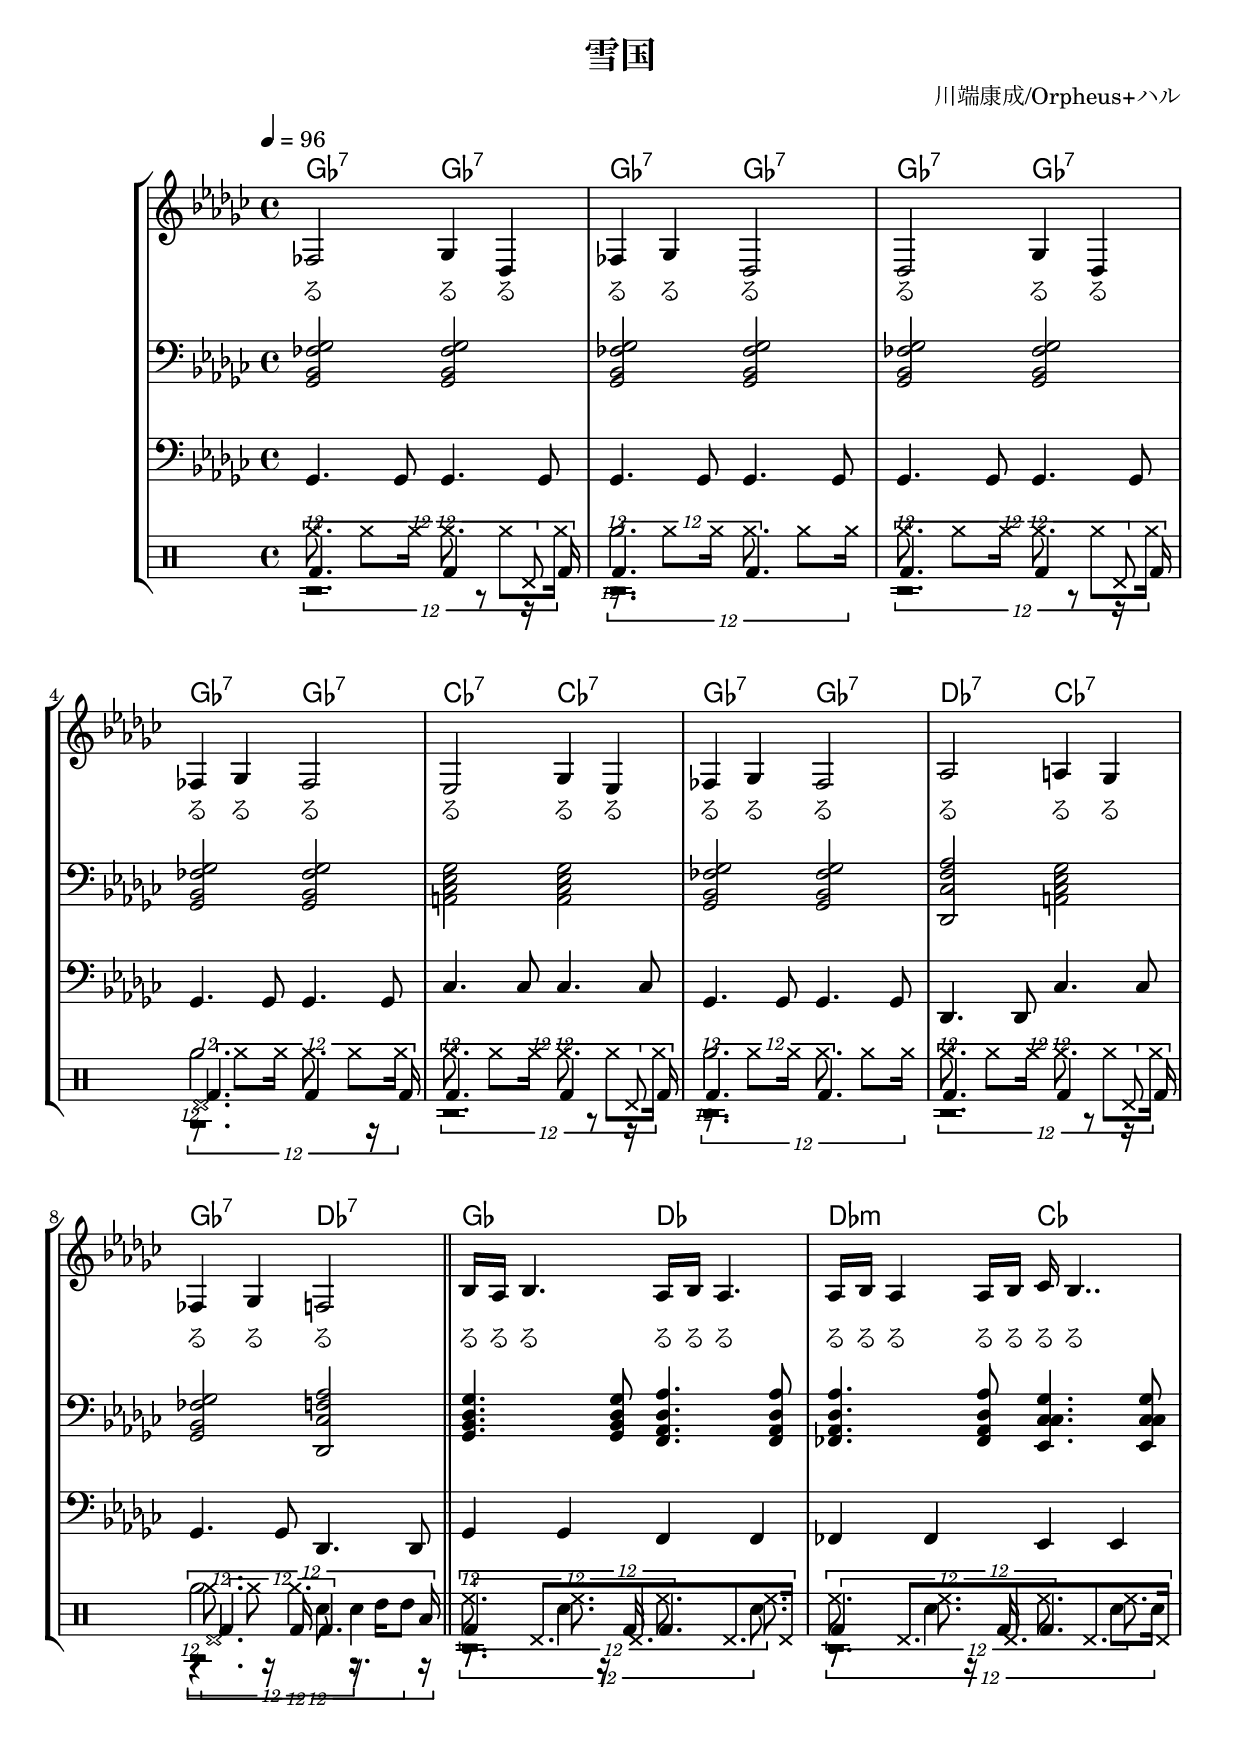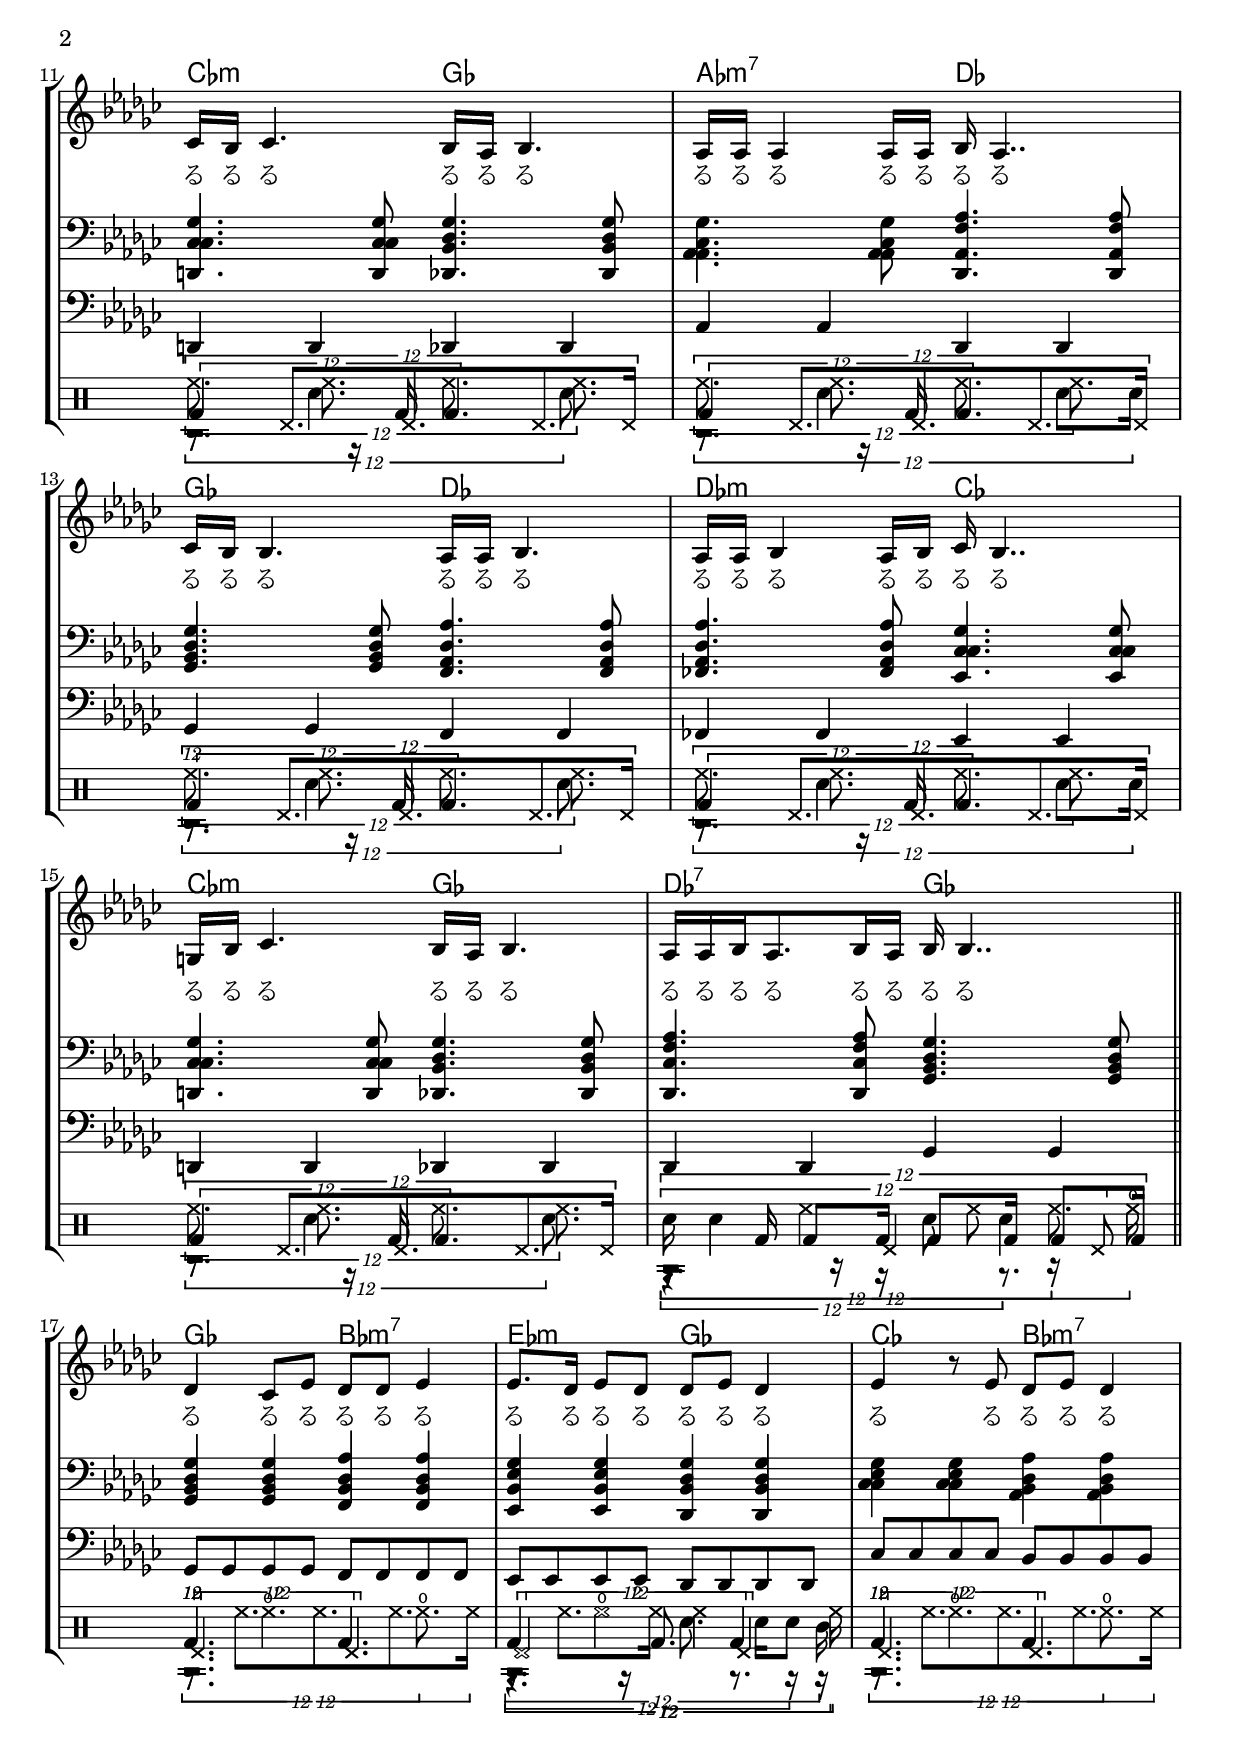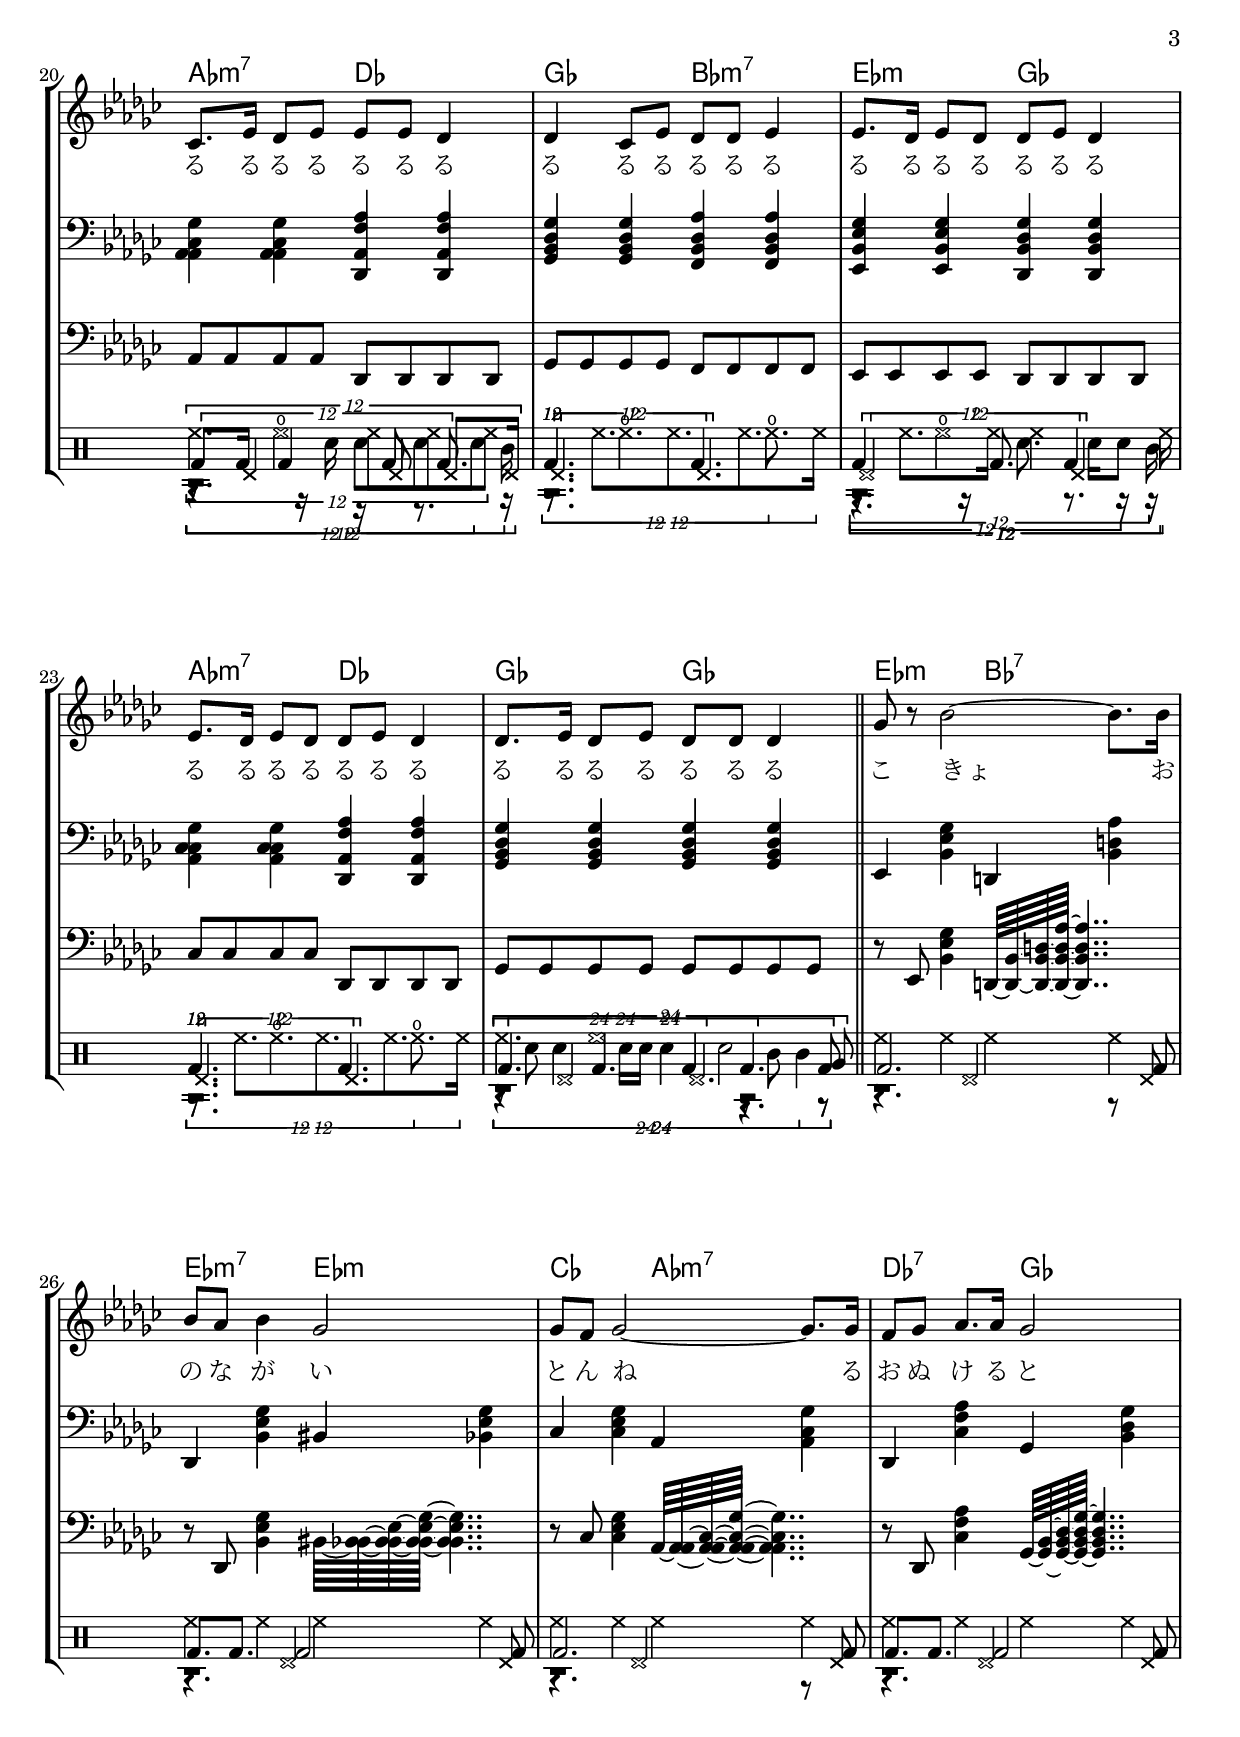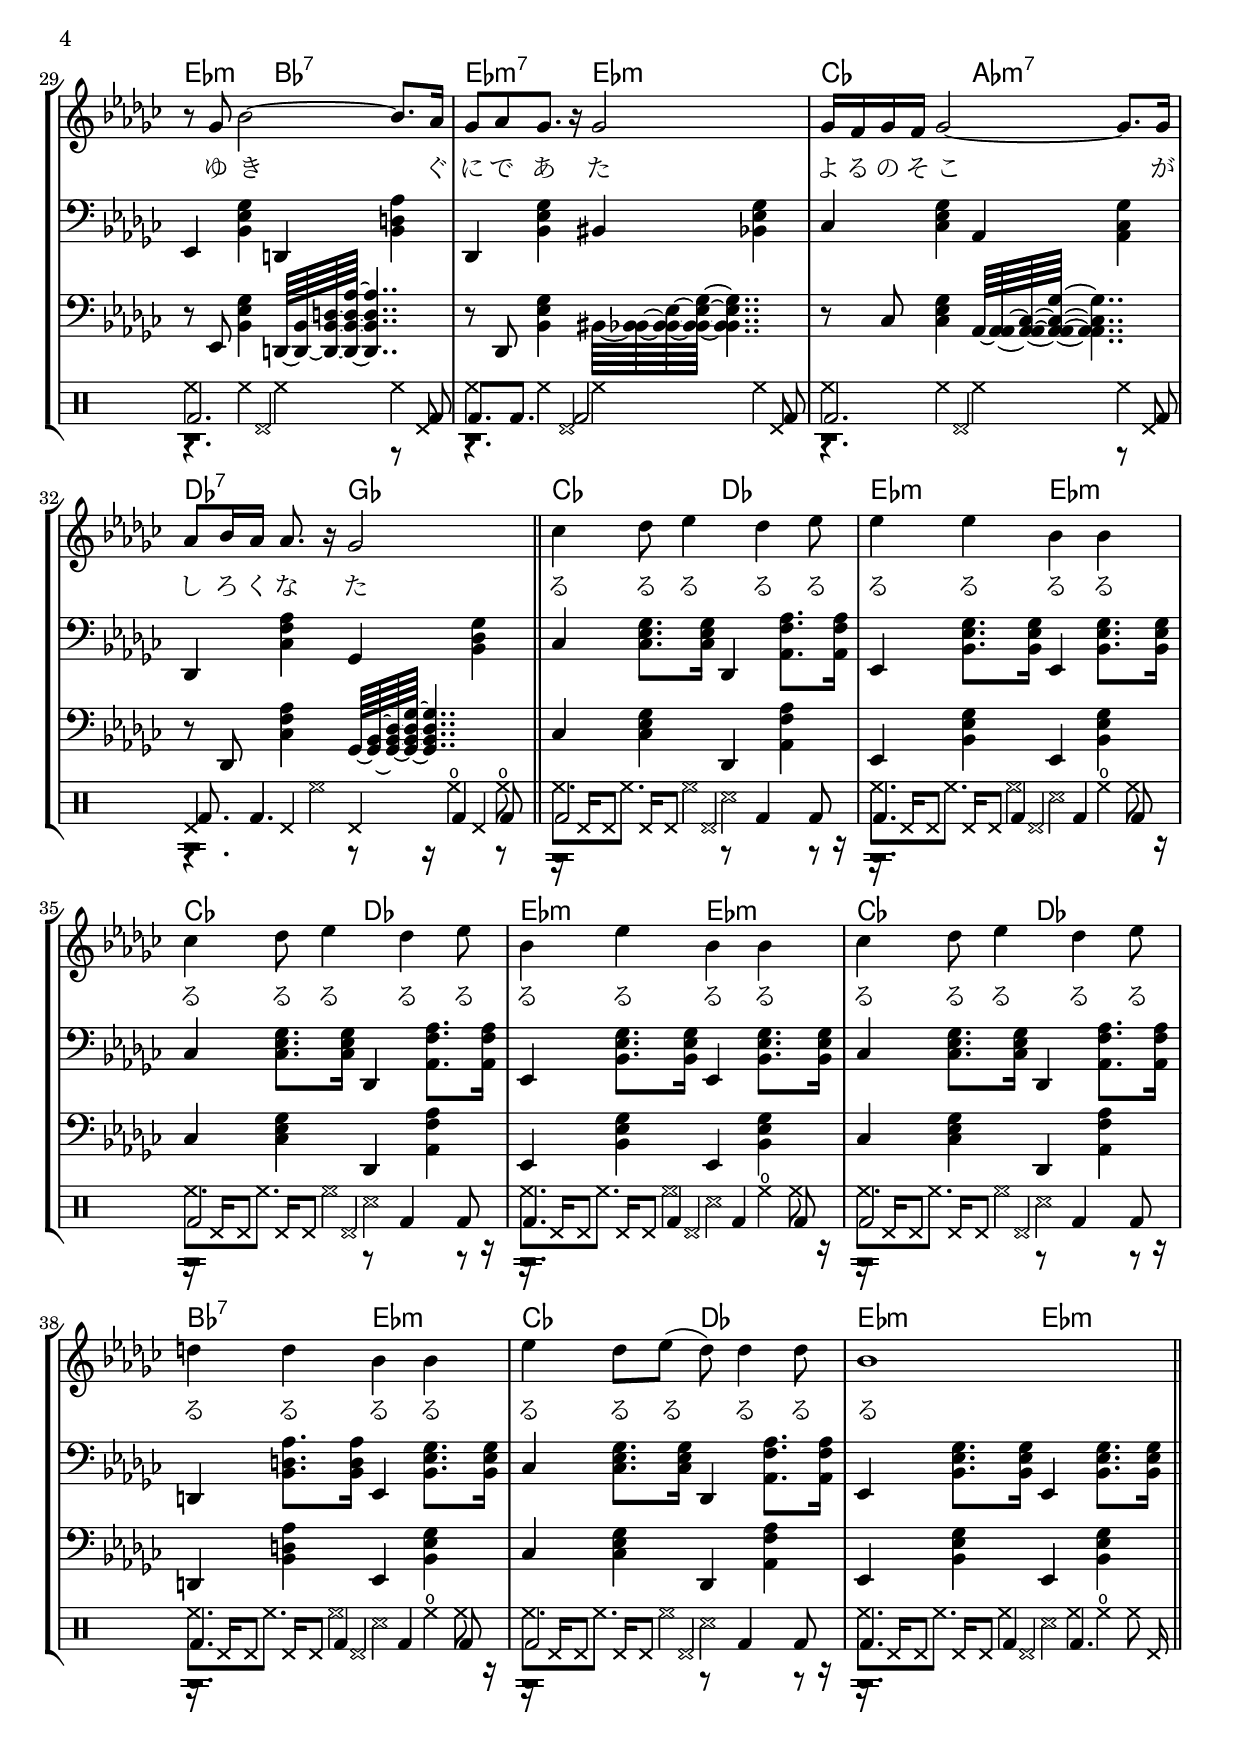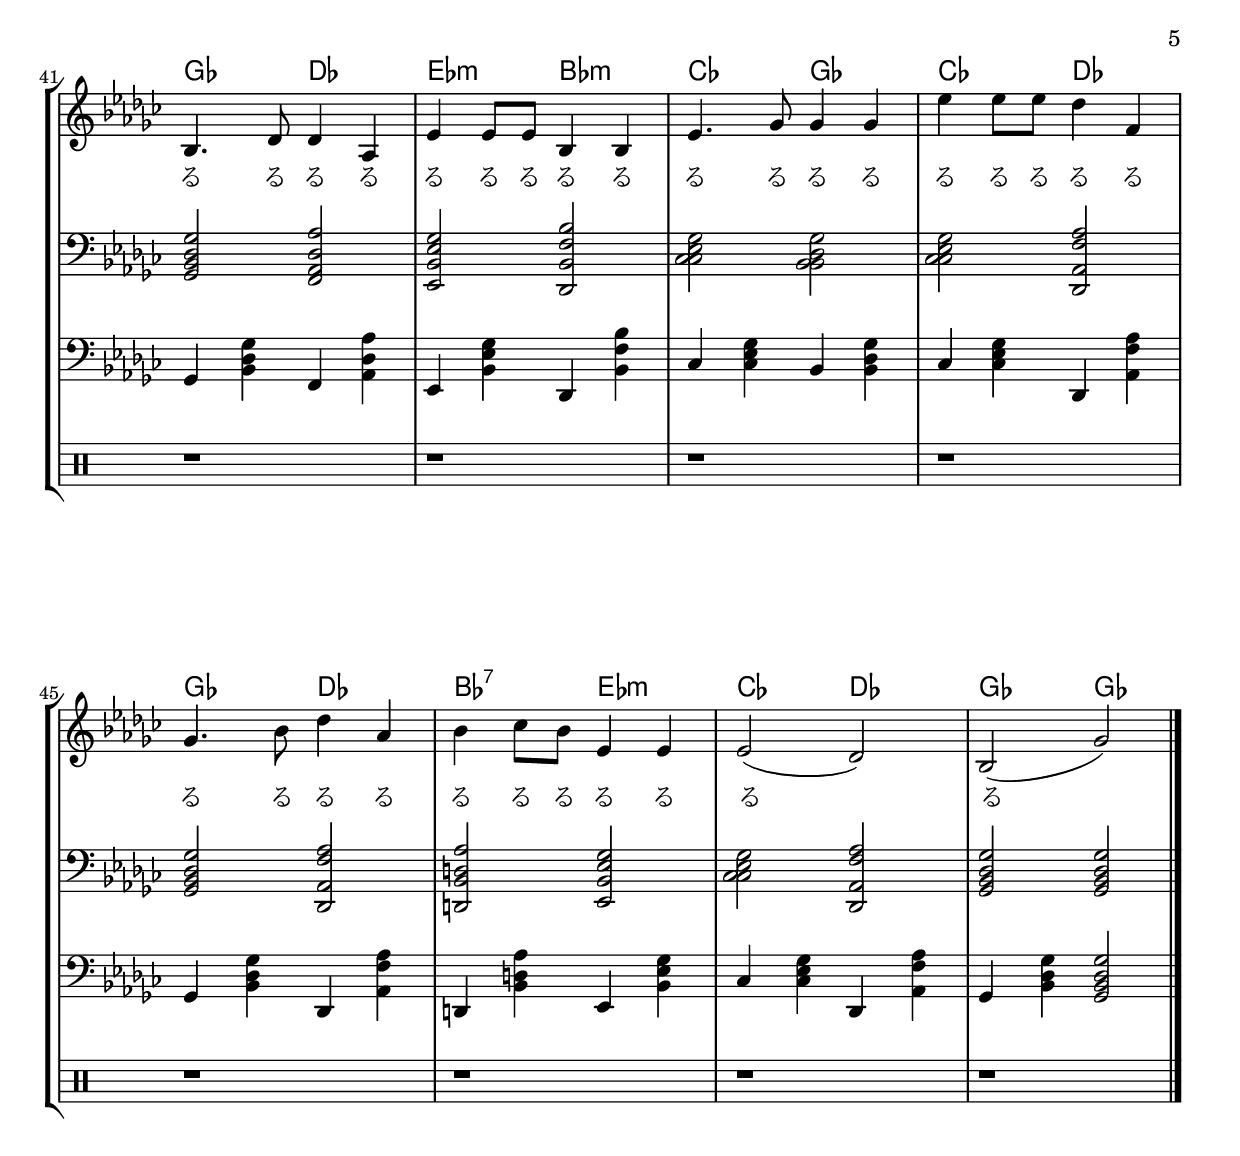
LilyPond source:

\version "2.12.1"

\header {
	title = \markup {雪国}
	composer = \markup \center-column {川端康成/Orpheus+ハル}
}

harmony = \chordmode {
	ges2:7 ges:7 ges:7 ges:7 ges:7 ges:7 ges:7 ges:7 ces:7 ces:7 ges:7 ges:7 des:7 ces:7 ges:7 des:7 

	ges des des:m ces ces:m ges as:min7 des ges des des:m ces ces:m ges des:7 ges 

	ges bes:min7 es:m ges ces bes:min7 as:min7 des ges bes:min7 es:m ges as:min7 des ges ges 

	es:m bes:7 es:min7 es:m ces as:min7 des:7 ges es:m bes:7 es:min7 es:m ces as:min7 des:7 ges 

	ces des es:m es:m ces des es:m es:m ces des bes:7 es:m ces des es:m es:m 

	ges des es:m bes:m ces ges ces des ges des bes:7 es:m ces des ges ges 
}

melody = {
	\set Staff.midiInstrument = #"Contrabass"
		\key ges \major
	\tempo 4 = 96
 fes2  ges4  des4 
	fes4  ges4  des2 
	des2  ges4  des4 
	fes4  ges4  fes2 
	es2  ges4  es4 
	fes4  ges4  fes2 
	as2  a4  ges4 
	fes4  ges4  f2
	\set Staff.midiInstrument = #"Cello"
	 bes16  as16  bes4.  as16  bes16  as4. 
	as16  bes16  as4  as16  bes16  ces'16  bes4.. 
	ces'16  bes16  ces'4.  bes16  as16  bes4. 
	as16  as16  as4  as16  as16  bes16  as4.. 
	ces'16  bes16  bes4.  as16  as16  bes4. 
	as16  as16  bes4  as16  bes16  ces'16  bes4.. 
	g16  bes16  ces'4.  bes16  as16  bes4. 
	as16  as16  bes16  as8.  bes16  as16  bes16  bes4..
	\set Staff.midiInstrument = #"Viola"
	 des'4  ces'8  es'8  des'8  des'8  es'4 
	es'8.  des'16  es'8  des'8  des'8  es'8  des'4 
	es'4  r8  es'8  des'8  es'8  des'4 
	ces'8.  es'16  des'8  es'8  es'8  es'8  des'4 
	des'4  ces'8  es'8  des'8  des'8  es'4 
	es'8.  des'16  es'8  des'8  des'8  es'8  des'4 
	es'8.  des'16  es'8  des'8  des'8  es'8  des'4 
	des'8.  es'16  des'8  es'8  des'8  des'8  des'4
	\set Staff.midiInstrument = #"fss0.32"
	 ges'8  r8  bes'2~bes'8.  bes'16 
	bes'8  as'8  bes'4  ges'2 
	ges'8  f'8  ges'2~ges'8.  ges'16 
	f'8  ges'8  as'8.  as'16  ges'2 
	r8  ges'8  bes'2~bes'8.  as'16 
	ges'8  as'8  ges'8.  r16  ges'2 
	ges'16  f'16  ges'16  f'16  ges'2~ges'8.  ges'16 
	as'8  bes'16  as'16  as'8.  r16  ges'2
	\set Staff.midiInstrument = #"Violin"
	 ces''4  des''8  es''4  des''4  es''8 
	es''4  es''4  bes'4  bes'4 
	ces''4  des''8  es''4  des''4  es''8 
	bes'4  es''4  bes'4  bes'4 
	ces''4  des''8  es''4  des''4  es''8 
	d''4  d''4  bes'4  bes'4 
	es''4  des''8  es''8  (des''8)  des''4  des''8 
	bes'1
	\set Staff.midiInstrument = #"String Ensemble 1"
	 bes4.  des'8  des'4  as4 
	es'4  es'8  es'8  bes4  bes4 
	es'4.  ges'8  ges'4  ges'4 
	es''4  es''8  es''8  des''4  f'4 
	ges'4.  bes'8  des''4  as'4 
	bes'4  ces''8  bes'8  es'4  es'4 
	es'2  (des'2) 
	bes2  (ges'2)
	\bar "|."
}

words = \lyricmode {
	る  る  る  る  る  る  る  る  る  る  る  る  る  る  る  る  る  る  る  る  る  る  る  る  
	る  る  る  る  る  る  る  る  る  る  る  る  る  る  る  る  る  る  る  る  る  る  る  る  る  る  る  る  る  る  る  る  る  る  る  る  る  る  る  る  る  る  る  る  る  る  る  る  る  る  る  る  る  
	る  る  る  る  る  る  る  る  る  る  る  る  る  る  る  る  る  る  る  る  る  る  る  る  る  る  る  る  る  る  る  る  る  る  る  る  る  る  る  る  る  る  る  る  る  る  る  る  る  る  る  る  
	こ  きょ  お  の  な  が  い  と  ん  ね  る  お  ぬ  け  る  と  ゆ  き  ぐ  に  で  あ  た  よ  る  の  そ  こ  が  し  ろ  く  な  た  
	る  る  る  る  る  る  る  る  る  る  る  る  る  る  る  る  る  る  る  る  る  る  る  る  る  る  る  る  る  る  る  る  る  
	る  る  る  る  る  る  る  る  る  る  る  る  る  る  る  る  る  る  る  る  る  る  る  る  る  る  る  る  る  
}

tempochange = {
	\tempo 4 = 96
	r1 | r1 | r1 | r1 | r1 | r1 | r1 | r1 \bar "||"
	\tempo 4 = 96
	r1 | r1 | r1 | r1 | r1 | r1 | r1 | r1 \bar "||"
	\tempo 4 = 96
	r1 | r1 | r1 | r1 | r1 | r1 | r1 | r1 \bar "||"
	\tempo 4 = 96
	r1 | r1 | r1 | r1 | r1 | r1 | r1 | r1 \bar "||"
	\tempo 4 = 96
	r1 | r1 | r1 | r1 | r1 | r1 | r1 | r1 \bar "||"
	\tempo 4 = 96
	r1 | r1 | r1 | r1 | r1 | r1 | r1 | r1 \bar "|."
}

mainacc = {
	\clef bass
	\set Staff.midiInstrument = #"Lead 1 (square)"
	\key ges \major
	\tempo 4 = 96
	<ges, bes, fes ges>2
	<ges, bes, fes ges>2
	<ges, bes, fes ges>2
	<ges, bes, fes ges>2
	<ges, bes, fes ges>2
	<ges, bes, fes ges>2
	<ges, bes, fes ges>2
	<ges, bes, fes ges>2
	<ces a, es ges>2
	<ces a, es ges>2
	<ges, bes, fes ges>2
	<ges, bes, fes ges>2
	<des, ces f as>2
	<ces a, es ges>2
	<ges, bes, fes ges>2
	<des, ces f as>2
	\bar "||"

	\set Staff.midiInstrument = #"Lead 2 (sawtooth)"
	<ges, bes, des ges>4. <ges, bes, des ges>8
	<f, as, des as>4. <f, as, des as>8
	<fes, as, des as>4. <fes, as, des as>8
	<es, ces ces ges>4. <es, ces ces ges>8
	<d, ces ces ges>4. <d, ces ces ges>8
	<des, bes, des ges>4. <des, bes, des ges>8
	<as, as, ces ges>4. <as, as, ces ges>8
	<des, as, f as>4. <des, as, f as>8
	<ges, bes, des ges>4. <ges, bes, des ges>8
	<f, as, des as>4. <f, as, des as>8
	<fes, as, des as>4. <fes, as, des as>8
	<es, ces ces ges>4. <es, ces ces ges>8
	<d, ces ces ges>4. <d, ces ces ges>8
	<des, bes, des ges>4. <des, bes, des ges>8
	<des, ces f as>4. <des, ces f as>8
	<ges, bes, des ges>4. <ges, bes, des ges>8
	\bar "||"

	\set Staff.midiInstrument = #"Lead 7 (fifths)"
	<ges, bes, des ges>4 <ges, bes, des ges>4
	<f, bes, des as>4 <f, bes, des as>4
	<es, bes, es ges>4 <es, bes, es ges>4
	<des, bes, des ges>4 <des, bes, des ges>4
	<ces ces es ges>4 <ces ces es ges>4
	<bes, as, des as>4 <bes, as, des as>4
	<as, as, ces ges>4 <as, as, ces ges>4
	<des, as, f as>4 <des, as, f as>4
	<ges, bes, des ges>4 <ges, bes, des ges>4
	<f, bes, des as>4 <f, bes, des as>4
	<es, bes, es ges>4 <es, bes, es ges>4
	<des, bes, des ges>4 <des, bes, des ges>4
	<ces as, ces ges>4 <ces as, ces ges>4
	<des, as, f as>4 <des, as, f as>4
	<ges, bes, des ges>4 <ges, bes, des ges>4
	<ges, bes, des ges>4 <ges, bes, des ges>4
	\bar "||"

	\set Staff.midiInstrument = #"Synth Bass 1"
	es,4 <bes, es ges>4
	d,4 <bes, d as>4
	des,4 <bes, es ges>4
	bis,4 <bes, es ges>4
	ces4 <ces es ges>4
	as,4 <as, ces ges>4
	des,4 <ces f as>4
	ges,4 <bes, des ges>4
	es,4 <bes, es ges>4
	d,4 <bes, d as>4
	des,4 <bes, es ges>4
	bis,4 <bes, es ges>4
	ces4 <ces es ges>4
	as,4 <as, ces ges>4
	des,4 <ces f as>4
	ges,4 <bes, des ges>4
	\bar "||"

	\set Staff.midiInstrument = #"Blown Bottle"
	ces4 <ces es ges>8. <ces es ges>16
	des,4 <as, f as>8. <as, f as>16
	es,4 <bes, es ges>8. <bes, es ges>16
	es,4 <bes, es ges>8. <bes, es ges>16
	ces4 <ces es ges>8. <ces es ges>16
	des,4 <as, f as>8. <as, f as>16
	es,4 <bes, es ges>8. <bes, es ges>16
	es,4 <bes, es ges>8. <bes, es ges>16
	ces4 <ces es ges>8. <ces es ges>16
	des,4 <as, f as>8. <as, f as>16
	d,4 <bes, d as>8. <bes, d as>16
	es,4 <bes, es ges>8. <bes, es ges>16
	ces4 <ces es ges>8. <ces es ges>16
	des,4 <as, f as>8. <as, f as>16
	es,4 <bes, es ges>8. <bes, es ges>16
	es,4 <bes, es ges>8. <bes, es ges>16
	\bar "||"

	\set Staff.midiInstrument = #"Pad 4 (choir)"
	<ges, bes, des ges>2
	<f, as, des as>2
	<es, bes, es ges>2
	<des, bes, f bes>2
	<ces ces es ges>2
	<bes, bes, des ges>2
	<ces ces es ges>2
	<des, as, f as>2
	<ges, bes, des ges>2
	<des, as, f as>2
	<d, bes, d as>2
	<es, bes, es ges>2
	<ces ces es ges>2
	<des, as, f as>2
	<ges, bes, des ges>2
	<ges, bes, des ges>2
	\bar "|."
}

subacc = {
	\clef bass
	\set Staff.midiInstrument = #"Steel Drums"
	\key ges \major
	\tempo 4 = 96
	ges,4.ges,8
	ges,4.ges,8
	ges,4.ges,8
	ges,4.ges,8
	ges,4.ges,8
	ges,4.ges,8
	ges,4.ges,8
	ges,4.ges,8
	ces4.ces8
	ces4.ces8
	ges,4.ges,8
	ges,4.ges,8
	des,4.des,8
	ces4.ces8
	ges,4.ges,8
	des,4.des,8
	\bar "||"

	\set Staff.midiInstrument = #"Steel Drums"
	ges,4 ges,4
	f,4 f,4
	fes,4 fes,4
	es,4 es,4
	d,4 d,4
	des,4 des,4
	as,4 as,4
	des,4 des,4
	ges,4 ges,4
	f,4 f,4
	fes,4 fes,4
	es,4 es,4
	d,4 d,4
	des,4 des,4
	des,4 des,4
	ges,4 ges,4
	\bar "||"

	\set Staff.midiInstrument = #"Reverse Cymbal"
	ges,8 ges,8 ges,8 ges,8
	f,8 f,8 f,8 f,8
	es,8 es,8 es,8 es,8
	des,8 des,8 des,8 des,8
	ces8 ces8 ces8 ces8
	bes,8 bes,8 bes,8 bes,8
	as,8 as,8 as,8 as,8
	des,8 des,8 des,8 des,8
	ges,8 ges,8 ges,8 ges,8
	f,8 f,8 f,8 f,8
	es,8 es,8 es,8 es,8
	des,8 des,8 des,8 des,8
	ces8 ces8 ces8 ces8
	des,8 des,8 des,8 des,8
	ges,8 ges,8 ges,8 ges,8
	ges,8 ges,8 ges,8 ges,8
	\bar "||"

	\set Staff.midiInstrument = #"Acoustic grand"
	r8 es,8 <bes, es ges>4
	d,64~ <d,~ bes,~> <d,~ bes,~ d~> <d, bes, d as>~ <d, bes, d as>4..
	r8 des,8 <bes, es ges>4
	bis,64~ <bis,~ bes,~> <bis,~ bes,~ es~> <bis, bes, es ges>~ <bis, bes, es ges>4..
	r8 ces8 <ces es ges>4
	as,64~ <as,~ as,~> <as,~ as,~ ces~> <as, as, ces ges>~ <as, as, ces ges>4..
	r8 des,8 <ces f as>4
	ges,64~ <ges,~ bes,~> <ges,~ bes,~ des~> <ges, bes, des ges>~ <ges, bes, des ges>4..
	r8 es,8 <bes, es ges>4
	d,64~ <d,~ bes,~> <d,~ bes,~ d~> <d, bes, d as>~ <d, bes, d as>4..
	r8 des,8 <bes, es ges>4
	bis,64~ <bis,~ bes,~> <bis,~ bes,~ es~> <bis, bes, es ges>~ <bis, bes, es ges>4..
	r8 ces8 <ces es ges>4
	as,64~ <as,~ as,~> <as,~ as,~ ces~> <as, as, ces ges>~ <as, as, ces ges>4..
	r8 des,8 <ces f as>4
	ges,64~ <ges,~ bes,~> <ges,~ bes,~ des~> <ges, bes, des ges>~ <ges, bes, des ges>4..
	\bar "||"

	\set Staff.midiInstrument = #"FX 1 (rain)"
	ces4 <ces es ges>4
	des,4 <as, f as>4
	es,4 <bes, es ges>4
	es,4 <bes, es ges>4
	ces4 <ces es ges>4
	des,4 <as, f as>4
	es,4 <bes, es ges>4
	es,4 <bes, es ges>4
	ces4 <ces es ges>4
	des,4 <as, f as>4
	d,4 <bes, d as>4
	es,4 <bes, es ges>4
	ces4 <ces es ges>4
	des,4 <as, f as>4
	es,4 <bes, es ges>4
	es,4 <bes, es ges>4
	\bar "||"

	\set Staff.midiInstrument = #"FX 1 (rain)"
	ges,4 <bes, des ges>4
	f,4 <as, des as>4
	es,4 <bes, es ges>4
	des,4 <bes, f bes>4
	ces4 <ces es ges>4
	bes,4 <bes, des ges>4
	ces4 <ces es ges>4
	des,4 <as, f as>4
	ges,4 <bes, des ges>4
	des,4 <as, f as>4
	d,4 <bes, d as>4
	es,4 <bes, es ges>4
	ces4 <ces es ges>4
	des,4 <as, f as>4
	ges,4 <bes, des ges>4
	<ges, bes, des ges>2
	\bar "|."
}

percA = {
	\drummode {
	\times 16/12{ cymr8. cymr8 cymr16 cymr8. cymr8 cymr16 } |\times 16/12{ r8. cymr8 cymr16 cymr8. cymr8 cymr16 } |\times 16/12{ cymr8. cymr8 cymr16 cymr8. cymr8 cymr16 } |\times 16/12{ r8. cymr8 cymr16 cymr8. cymr8 cymr16 } |\times 16/12{ cymr8. cymr8 cymr16 cymr8. cymr8 cymr16 } |\times 16/12{ r8. cymr8 cymr16 cymr8. cymr8 cymr16 } |\times 16/12{ cymr8. cymr8 cymr16 cymr8. cymr8 cymr16 } |\times 16/12{ cymr8. cymr8 cymr4. r16 } \bar "||"
	\times 16/12{ hh8. hh8. hh8. hh8. } |\times 16/12{ hh8. hh8. hh8. hh8. } |\times 16/12{ hh8. hh8. hh8. hh8. } |\times 16/12{ hh8. hh8. hh8. hh8. } |\times 16/12{ hh8. hh8. hh8. hh8. } |\times 16/12{ hh8. hh8. hh8. hh8. } |\times 16/12{ hh8. hh8. hh8. hh8. } |\times 16/12{ r8. hh4 hh8 hh8. } \bar "||"
	\times 16/12{ r8 hh8. hh8. hh8. hh16 } |\times 16/12{ r8 hh8. hh16 hh4 r16 hh16 } |\times 16/12{ r8 hh8. hh8. hh8. hh16 } |\times 16/12{ hh4. hh8 hh8 hh8 } |\times 16/12{ r8 hh8. hh8. hh8. hh16 } |\times 16/12{ r8 hh8. hh16 hh4 r16 hh16 } |\times 16/12{ r8 hh8. hh8. hh8. hh16 } |\times 16/24{ hh4. hh1 r8 } \bar "||"
	r1  |r1  |r1  |r1  |r1  |r1  |r1  |r2 r8 hho4 hho8  \bar "||"
	r1  |r2. hho4  |r1  |r2. hho4  |r1  |r2. hho4  |r1  |r2. hho4  \bar "||"
	r1 |r1 |r1 |r1 |r1 |r1 |r1 |r1 \bar "|."
	}
}

percB = {
	\drummode {
	\times 16/12{ r2 r8 hhp8 } |\times 16/12{ r2. } |\times 16/12{ r2 r8 hhp8 } |\times 16/12{ hhp2. } |\times 16/12{ r2 r8 hhp8 } |\times 16/12{ r2. } |\times 16/12{ r2 r8 hhp8 } |\times 16/12{ hhp2. } \bar "||"
	\times 16/12{ r8. sn4. sn8. } |\times 16/12{ r8. sn4. sn8 sn16 } |\times 16/12{ r8. sn4. sn8. } |\times 16/12{ r8. sn4. sn8 sn16 } |\times 16/12{ r8. sn4. sn8. } |\times 16/12{ r8. sn4. sn8 sn16 } |\times 16/12{ r8. sn4. sn8. } |\times 16/12{ sn16 sn4 r16 sn8 sn4 } \bar "||"
	\times 16/12{ r2. } |\times 16/12{ r4. sn8. sn16 sn8 } |\times 16/12{ r2. } |\times 16/12{ r4 r16 sn16 sn8 sn8 sn8 } |\times 16/12{ r2. } |\times 16/12{ r4. sn8. sn16 sn8 } |\times 16/12{ r2. } |\times 16/24{ r8 sn8 sn4 sn16 sn16 sn4 sn2 r8 } \bar "||"
	r4. hhp2 hhp8  |r4. hhp2 hhp8  |r4. hhp2 hhp8  |r4. hhp2 hhp8  |r4. hhp2 hhp8  |r4. hhp2 hhp8  |r4. hhp2 hhp8  |hhp4 hhp4 hhp4 hhp4  \bar "||"
	r16 hhp16 hhp8 hhp16 hhp8 hhp2 r16  |r16 hhp16 hhp8 hhp16 hhp8 hhp2 r16  |r16 hhp16 hhp8 hhp16 hhp8 hhp2 r16  |r16 hhp16 hhp8 hhp16 hhp8 hhp2 r16  |r16 hhp16 hhp8 hhp16 hhp8 hhp2 r16  |r16 hhp16 hhp8 hhp16 hhp8 hhp2 r16  |r16 hhp16 hhp8 hhp16 hhp8 hhp2 r16  |r16 hhp16 hhp8 hhp16 hhp8 hhp2 hhp16  \bar "||"
	r1 |r1 |r1 |r1 |r1 |r1 |r1 |r1 \bar "|."
	}
}

percC = {
	\drummode {
	\times 16/12{ bd4. bd4 r16 bd16 } |\times 16/12{ bd4. bd4. } |\times 16/12{ bd4. bd4 r16 bd16 } |\times 16/12{ bd4. bd4 r16 bd16 } |\times 16/12{ bd4. bd4 r16 bd16 } |\times 16/12{ bd4. bd4. } |\times 16/12{ bd4. bd4 r16 bd16 } |\times 16/12{ bd4 r16 bd16 bd4. } \bar "||"
	\times 16/12{ bd4 r16 bd16 bd4. } |\times 16/12{ bd4 r16 bd16 bd4. } |\times 16/12{ bd4 r16 bd16 bd4. } |\times 16/12{ bd4 r16 bd16 bd4. } |\times 16/12{ bd4 r16 bd16 bd4. } |\times 16/12{ bd4 r16 bd16 bd4. } |\times 16/12{ bd4 r16 bd16 bd4. } |\times 16/12{ r8 bd16 bd8 bd16 bd8 bd16 bd8 bd16 } \bar "||"
	\times 16/12{ bd4. bd4. } |\times 16/12{ bd4 r16 bd8. bd4 } |\times 16/12{ bd4. bd4. } |\times 16/12{ bd8 bd16 bd4 bd8 bd8. } |\times 16/12{ bd4. bd4. } |\times 16/12{ bd4 r16 bd8. bd4 } |\times 16/12{ bd4. bd4. } |\times 16/24{ bd4. bd4. bd4 bd4. bd8 } \bar "||"
	hh4 hh4 hh4 hh4  |hh4 hh4 hh4 hh4  |hh4 hh4 hh4 hh4  |hh4 hh4 hh4 hh4  |hh4 hh4 hh4 hh4  |hh4 hh4 hh4 hh4  |hh4 hh4 hh4 hh4  |r4. hh2 r8  \bar "||"
	hh8. hh8. hh2 r8  |hh8. hh8. hh2 hh8  |hh8. hh8. hh2 r8  |hh8. hh8. hh2 hh8  |hh8. hh8. hh2 r8  |hh8. hh8. hh2 hh8  |hh8. hh8. hh2 r8  |hh8. hh8. hh4 hh4 hh8  \bar "||"
	r1 |r1 |r1 |r1 |r1 |r1 |r1 |r1 \bar "|."
	}
}

percD = {
	\drummode {
	\times 16/12{ r2. } |\times 16/12{ rb2. } |\times 16/12{ r2. } |\times 16/12{ rb2. } |\times 16/12{ r2. } |\times 16/12{ rb2. } |\times 16/12{ r2. } |\times 16/12{ rb2. } \bar "||"
	\times 16/12{ r8 hhp8. hhp8. hhp8. hhp16 } |\times 16/12{ r8 hhp8. hhp8. hhp8. hhp16 } |\times 16/12{ r8 hhp8. hhp8. hhp8. hhp16 } |\times 16/12{ r8 hhp8. hhp8. hhp8. hhp16 } |\times 16/12{ r8 hhp8. hhp8. hhp8. hhp16 } |\times 16/12{ r8 hhp8. hhp8. hhp8. hhp16 } |\times 16/12{ r8 hhp8. hhp8. hhp8. hhp16 } |\times 16/12{ r4 r16 hhp4 r16 hhp8 } \bar "||"
	\times 16/12{ r8. hho4. hho8. } |\times 16/12{ r8. hho2 r16 } |\times 16/12{ r8. hho4. hho8. } |\times 16/12{ r8. hho2 r16 } |\times 16/12{ r8. hho4. hho8. } |\times 16/12{ r8. hho2 r16 } |\times 16/12{ r8. hho4. hho8. } |\times 16/24{ r1 r2 } \bar "||"
	bd2. r8 bd8  |bd8. bd8. bd2 bd8  |bd2. r8 bd8  |bd8. bd8. bd2 bd8  |bd2. r8 bd8  |bd8. bd8. bd2 bd8  |bd2. r8 bd8  |bd8. bd4. r16 bd4 bd8  \bar "||"
	r2 ss2  |r2 ss2  |r2 ss2  |r2 ss2  |r2 ss2  |r2 ss2  |r2 ss2  |r2 ss2  \bar "||"
	r1 |r1 |r1 |r1 |r1 |r1 |r1 |r1 \bar "|."
	}
}

percE = {
	\drummode {
	r1 |r1 |r1 |r1 |r1 |r1 |r1 |\times 16/12{ r4. sn8 sn4 } \bar "||"
	\times 16/12{ r2. } |r1 |r1 |r1 |\times 16/12{ r2. } |r1 |r1 |\times 16/12{ r2 r8. hho16 } \bar "||"
	\times 16/12{ hhp4. hhp4. } |\times 16/12{ hhp2 hhp4 } |\times 16/12{ hhp4. hhp4. } |\times 16/12{ r8 hhp4 r16 hhp8 hhp8 hhp16 } |\times 16/12{ hhp4. hhp4. } |\times 16/12{ hhp2 hhp4 } |\times 16/12{ hhp4. hhp4. } |\times 16/24{ r4 hhp2 hhp2. } \bar "||"
	r1 | r1 | r1 | r1 | r1 | r1 | r1 | r1 \bar "||"
	bd2 r8 bd4 bd8  |bd4. bd4 bd4 bd8  |bd2 r8 bd4 bd8  |bd4. bd4 bd4 bd8  |bd2 r8 bd4 bd8  |bd4. bd4 bd4 bd8  |bd2 r8 bd4 bd8  |bd4. bd4 bd4.  \bar "||"
	r1 |r1 |r1 |r1 |r1 |r1 |r1 |r1 \bar "|."
	}
}

percF = {
	\drummode {
	r1 |r1 |r1 |r1 |r1 |r1 |r1 |\times 16/12{ r2 r16 tommh16 tommh8 } \bar "||"
	r1 | r1 | r1 | r1 | r1 | r1 | r1 | r1 \bar "||"
	\times 16/12{ r2. } |\times 16/12{ r2 r8. tomml16 } |\times 16/12{ r2. } |\times 16/12{ r2 r8. tomml16 } |\times 16/12{ r2. } |\times 16/12{ r2 r8. tomml16 } |\times 16/12{ r2. } |\times 16/24{ r1 r8 tomml8 tomml4 } \bar "||"
	r1 | r1 | r1 | r1 | r1 | r1 | r1 | r1 \bar "||"
	r1 | r1 | r1 | r1 | r1 | r1 | r1 | r1 \bar "||"
	r1 | r1 | r1 | r1 | r1 | r1 | r1 | r1 \bar "|."
	}
}

percG = {
	\drummode {
	r1 |r1 |r1 |r1 |r1 |r1 |r1 |\times 16/12{ r2 r8. toml16 } \bar "||"
	r1 | r1 | r1 | r1 | r1 | r1 | r1 | r1 \bar "||"
	r1 |r1 |r1 |r1 |r1 |r1 |r1 |\times 16/24{ r1 r4. tomfh8 } \bar "||"
	r1 | r1 | r1 | r1 | r1 | r1 | r1 | r1 \bar "||"
	r1 | r1 | r1 | r1 | r1 | r1 | r1 | r1 \bar "||"
	r1 | r1 | r1 | r1 | r1 | r1 | r1 | r1 \bar "|."
	}
}

\score {
	<<
		\new StaffGroup <<
			\new ChordNames {\harmony}
			\new Voice = "melody" {\melody}
			\new Lyrics \lyricsto "melody" \words
			\new Staff = "mainacc" {\mainacc}
			\new Staff = "subacc" {\subacc}
			\new DrumStaff <<
				\new DrumVoice {\percA}
				\new DrumVoice {\percB}
				\new DrumVoice {\percC}
				\new DrumVoice {\percD}
				\new DrumVoice {\percE}
				\new DrumVoice {\percF}
				\new DrumVoice {\percG}
			>>
		>>
	>>
	\layout { }
}
